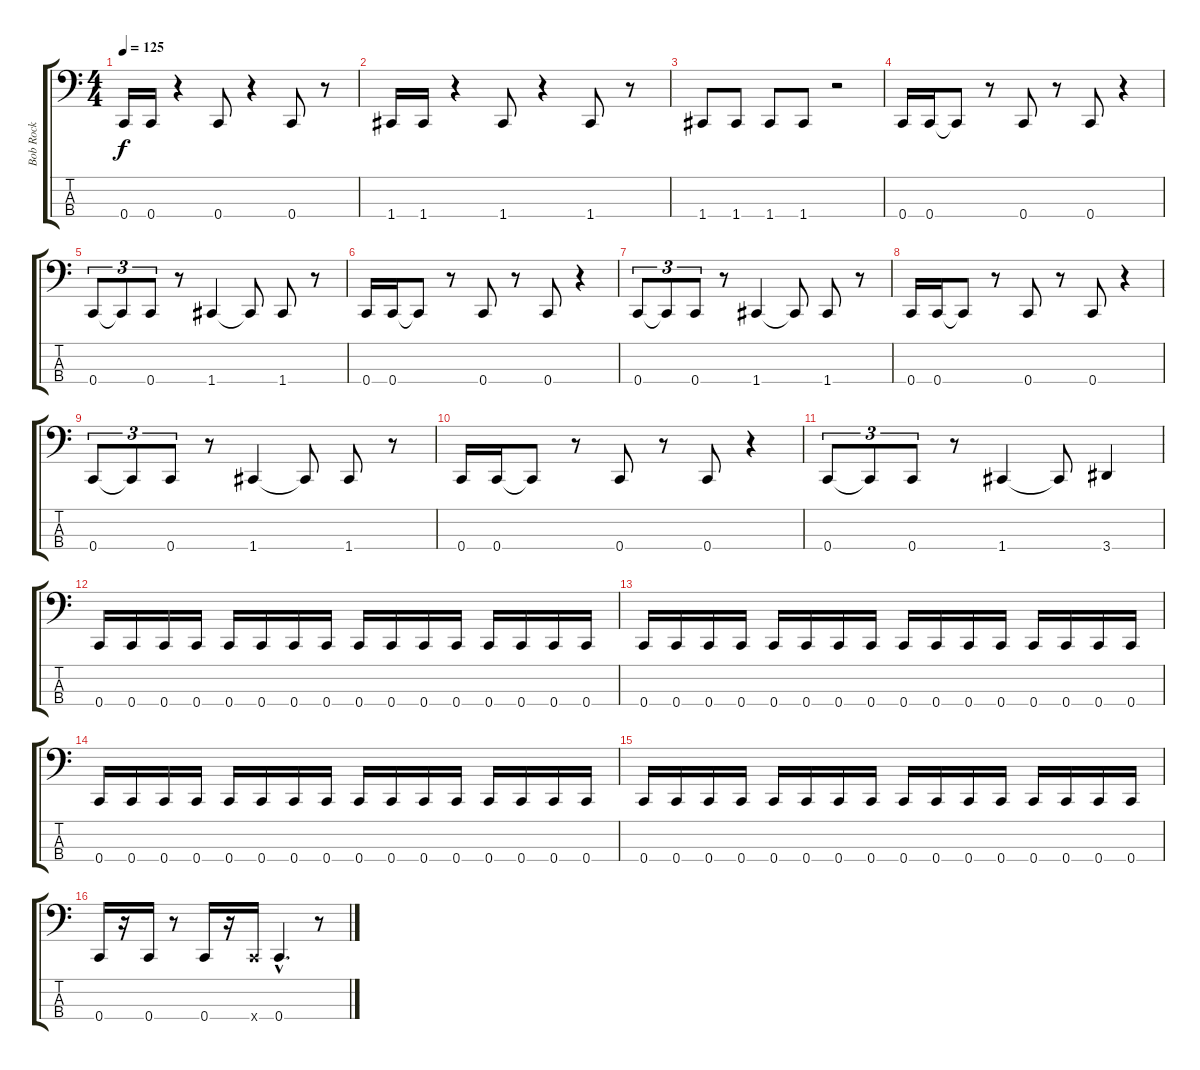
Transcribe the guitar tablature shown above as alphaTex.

\track ("Bob Rock" "Bob Rock") {instrument electricbasspick}
\staff {score tabs}
\tuning (F2 C2 G1 C1) {hide}
\ts (4 4)
\tempo 125
\clef f4
\ks c
0.4.16{dy f} 0.4.16 r.4 0.4.8 r.4 0.4.8 r.8 |
1.4.16 1.4.16 r.4 1.4.8 r.4 1.4.8 r.8 |
1.4.8 1.4.8 1.4.8 1.4.8 r.2 |
0.4.16 0.4.16 0.4{t}.8 r.8 0.4.8 r.8 0.4.8 r.4 |
0.4.8{tu (3 2)} 0.4{t}.8{tu (3 2)} 0.4.8{tu (3 2)} r.8 1.4.4 1.4{t}.8 1.4.8 r.8 |
0.4.16 0.4.16 0.4{t}.8 r.8 0.4.8 r.8 0.4.8 r.4 |
0.4.8{tu (3 2)} 0.4{t}.8{tu (3 2)} 0.4.8{tu (3 2)} r.8 1.4.4 1.4{t}.8 1.4.8 r.8 |
0.4.16 0.4.16 0.4{t}.8 r.8 0.4.8 r.8 0.4.8 r.4 |
0.4.8{tu (3 2)} 0.4{t}.8{tu (3 2)} 0.4.8{tu (3 2)} r.8 1.4.4 1.4{t}.8 1.4.8 r.8 |
0.4.16 0.4.16 0.4{t}.8 r.8 0.4.8 r.8 0.4.8 r.4 |
0.4.8{tu (3 2)} 0.4{t}.8{tu (3 2)} 0.4.8{tu (3 2)} r.8 1.4.4 1.4{t}.8 3.4.4 |
0.4.16 0.4.16 0.4.16 0.4.16 0.4.16 0.4.16 0.4.16 0.4.16 0.4.16 0.4.16 0.4.16 0.4.16 0.4.16 0.4.16 0.4.16 0.4.16 |
0.4.16 0.4.16 0.4.16 0.4.16 0.4.16 0.4.16 0.4.16 0.4.16 0.4.16 0.4.16 0.4.16 0.4.16 0.4.16 0.4.16 0.4.16 0.4.16 |
0.4.16 0.4.16 0.4.16 0.4.16 0.4.16 0.4.16 0.4.16 0.4.16 0.4.16 0.4.16 0.4.16 0.4.16 0.4.16 0.4.16 0.4.16 0.4.16 |
0.4.16 0.4.16 0.4.16 0.4.16 0.4.16 0.4.16 0.4.16 0.4.16 0.4.16 0.4.16 0.4.16 0.4.16 0.4.16 0.4.16 0.4.16 0.4.16 |
0.4.16 r.16 0.4.16 r.8 0.4.16 r.16 0.4{x}.16 0.4{hac}.4{d} r.8
